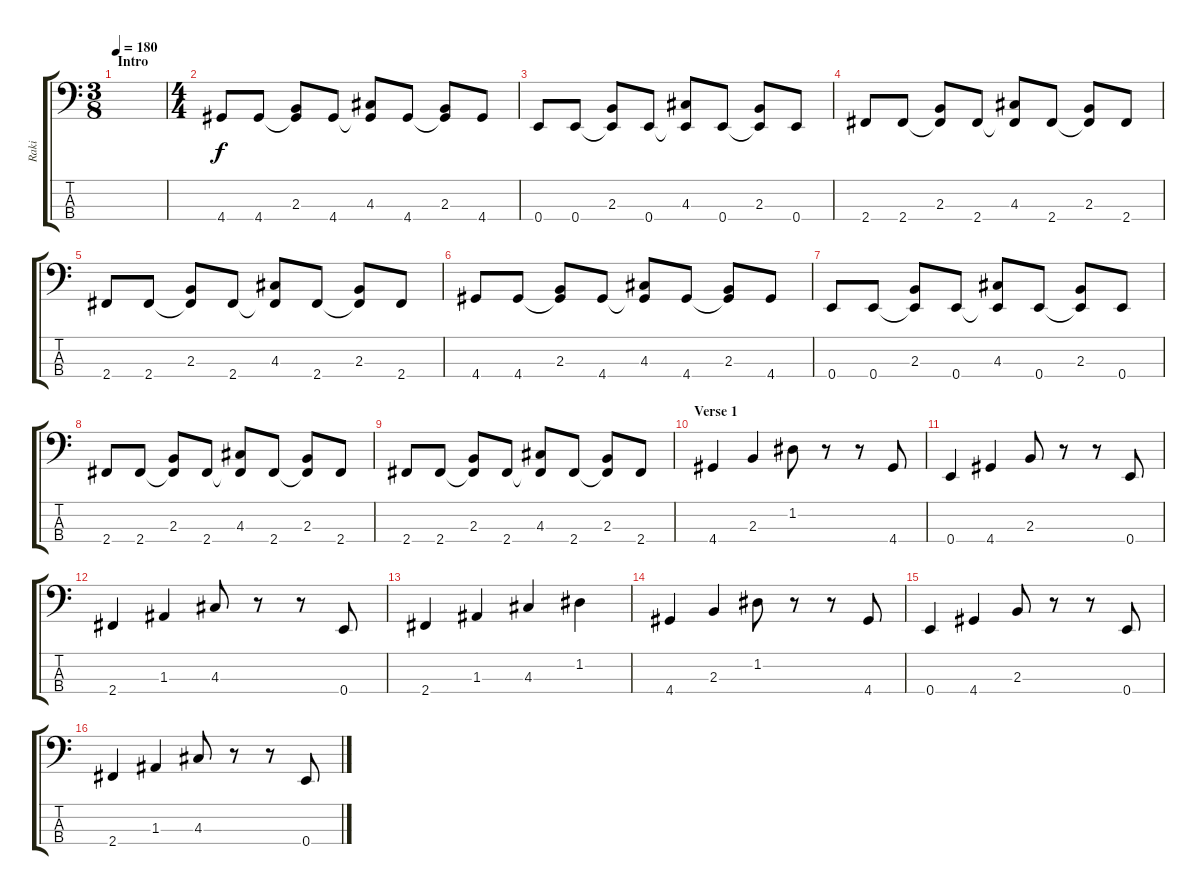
\track ("Raki" "Raki") {instrument electricbassfinger}
\staff {score tabs}
\tuning (G2 D2 A1 E1) {hide}
\ts (3 8)
\section ("" "Intro")
\tempo 180
\clef f4
\ks c
|
\ts (4 4)
4.4.8 4.4.8 (2.3 4.4{t}).8 4.4.8 (4.3 4.4{t}).8 4.4.8 (2.3 4.4{t}).8 4.4.8 |
0.4.8 0.4.8 (2.3 0.4{t}).8 0.4.8 (4.3 0.4{t}).8 0.4.8 (2.3 0.4{t}).8 0.4.8 |
2.4.8 2.4.8 (2.3 2.4{t}).8 2.4.8 (4.3 2.4{t}).8 2.4.8 (2.3 2.4{t}).8 2.4.8 |
2.4.8 2.4.8 (2.3 2.4{t}).8 2.4.8 (4.3 2.4{t}).8 2.4.8 (2.3 2.4{t}).8 2.4.8 |
4.4.8 4.4.8 (2.3 4.4{t}).8 4.4.8 (4.3 4.4{t}).8 4.4.8 (2.3 4.4{t}).8 4.4.8 |
0.4.8 0.4.8 (2.3 0.4{t}).8 0.4.8 (4.3 0.4{t}).8 0.4.8 (2.3 0.4{t}).8 0.4.8 |
2.4.8 2.4.8 (2.3 2.4{t}).8 2.4.8 (4.3 2.4{t}).8 2.4.8 (2.3 2.4{t}).8 2.4.8 |
2.4.8 2.4.8 (2.3 2.4{t}).8 2.4.8 (4.3 2.4{t}).8 2.4.8 (2.3 2.4{t}).8 2.4.8 |
\section ("" "Verse 1")
4.4.4 2.3.4 1.2.8 r.8 r.8 4.4.8 |
0.4.4 4.4.4 2.3.8 r.8 r.8 0.4.8 |
2.4.4 1.3.4 4.3.8 r.8 r.8 0.4.8 |
2.4.4 1.3.4 4.3.4 1.2.4 |
4.4.4 2.3.4 1.2.8 r.8 r.8 4.4.8 |
0.4.4 4.4.4 2.3.8 r.8 r.8 0.4.8 |
2.4.4 1.3.4 4.3.8 r.8 r.8 0.4.8
